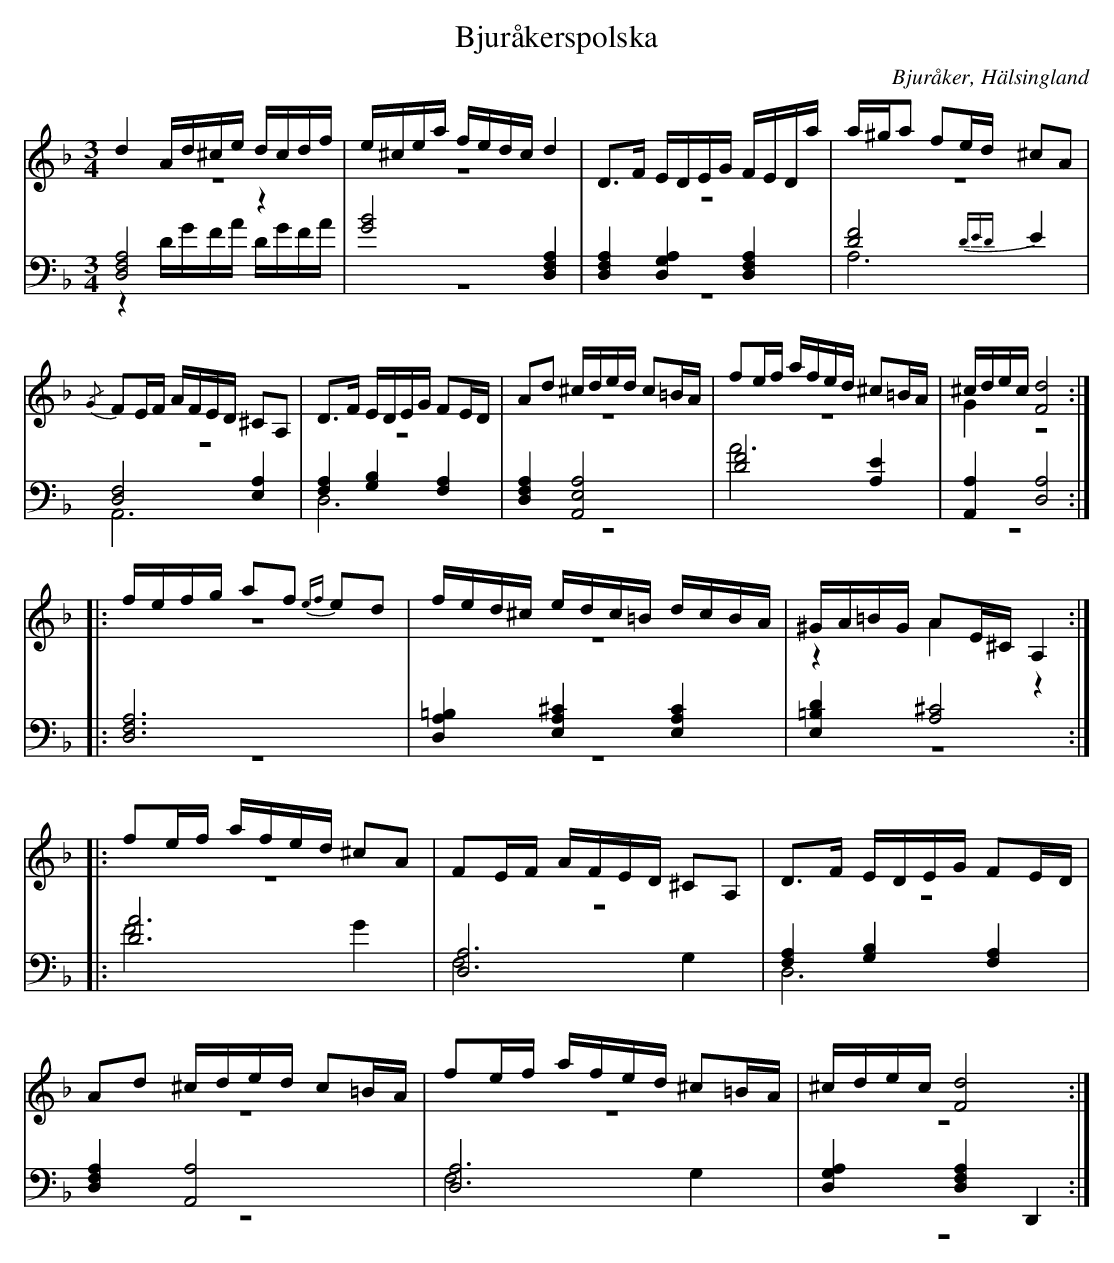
X:1
T: Bjuråkerspolska
O: Bjuråker, Hälsingland
M: 3/4
L: 1/16
K: Dm
V:1
V:2 merge
V:3
V:4 merge
V:1
d4 Ad^ce dcdf |e^cea fedc d4|D2>F2 EDEG FEDa|a^ga2 f2ed ^c2A2|
{/G}F2EF AFED ^C2A,2|D2>F2 EDEG F2ED|A2d2 ^cded c2=BA|f2ef afed ^c2=BA|^cdec [F8d8]:|
|:fefg a2f2 {ef}e2d2 |fed^c edc=B dcBA|^GA=BG A2E^C A,4:|
|:f2ef afed ^c2A2|F2EF AFED ^C2A,2|D2>F2 EDEG F2ED|
A2d2 ^cded c2=BA|f2ef afed ^c2=BA|^cdec [F8d8]:|
V:2
z12|z12|z12|z12|
z12|z12|z12|z12|G4 z8:|
|:z12|z12|z4 A4 z4:|
|:z12|z12|z12|
z12|z12|z12:|
V:3 clef=bass
[D,8F,8A,8] z4|[G8B8] [D,4F,4A,4]|[D,4F,4A,4] [D,4G,4A,4] [D,4F,4A,4]|[D8F8] {DED}E4|
[D,8F,8] [E,4A,4]|[F,4A,4] [G,4B,4] [F,4A,4]|[D,4F,4A,4] [A,,8E,8A,8]|[D8F8] [A,4E4]|[A,,4A,4] [D,8A,8]:|
|:[D,12F,12A,12]|[D,4A,4=B,4] [E,4A,4^C4] [E,4A,4C4]|[E,4=B,4D4] [A,8^C8]:|
|:[D12A12]|[D,12A,12]|[F,4A,4] [G,4B,4] [F,4A,4]|
[D,4F,4A,4] [A,,8A,8]|[D,12A,12]|[D,4G,4A,4] [D,4F,4A,4] D,,4:|
V:4 clef=bass
z4 DGFA DGFA|z12|z12|A,12|
A,,12|D,12|z12|A12|z12:|
|:z12|z12|z12:|
|:F8 G4|F,8 G,4|D,12|
z12|F,8 G,4|z12:|
